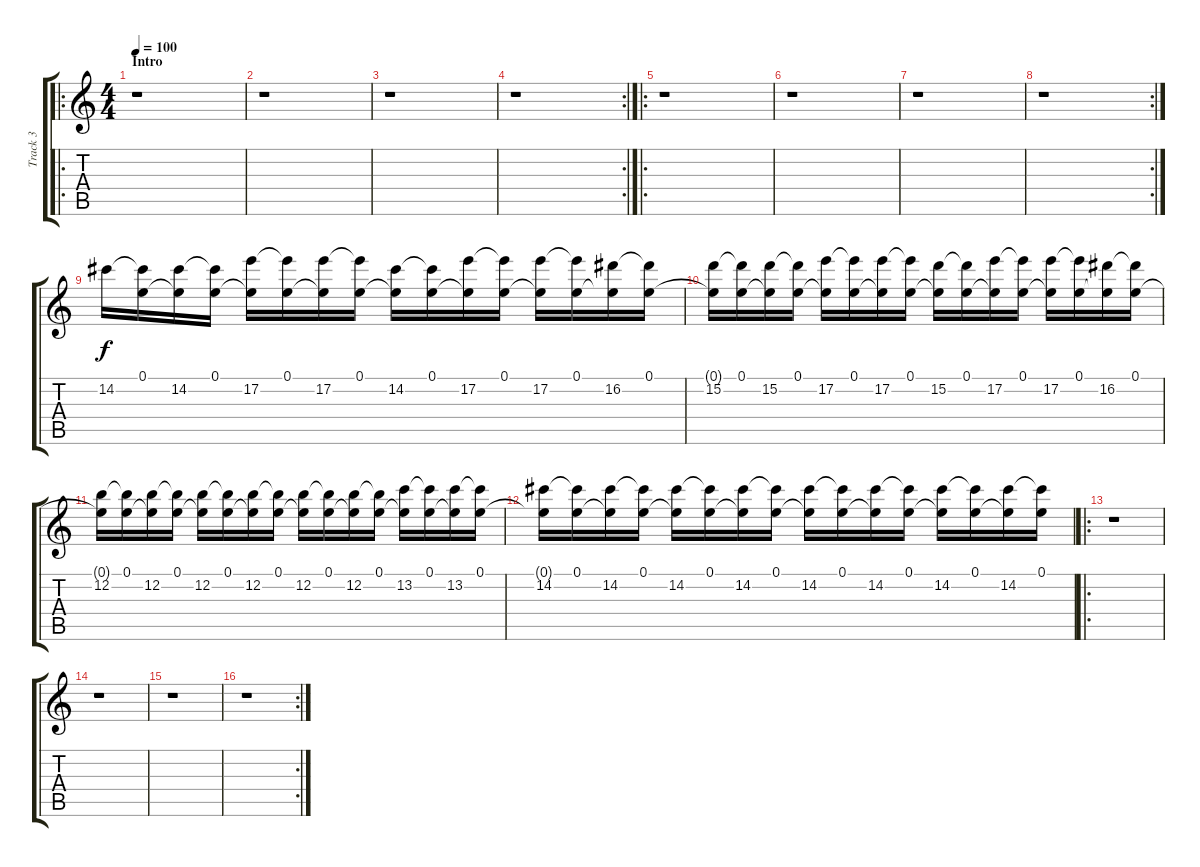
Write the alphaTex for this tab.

\track ("Track 3" "Track 3") {instrument acousticguitarsteel}
\staff {score tabs}
\tuning (E4 B3 G3 D3 A2 E2) {hide}
\ro
\ts (4 4)
\section ("" "Intro")
\tempo 100
\clef g2
\ks c
r.1{dy f instrument acousticguitarsteel} |
r.1 |
r.1 |
\rc 2
r.1 |
\ro
r.1 |
r.1 |
r.1 |
\rc 2
r.1 |
14.2.16 (0.1 14.2{t}).16 (0.1{t} 14.2).16 (0.1 14.2{t}).16 (0.1{t} 17.2).16 (0.1 17.2{t}).16 (0.1{t} 17.2).16 (0.1 17.2{t}).16 (0.1{t} 14.2).16 (0.1 14.2{t}).16 (0.1{t} 17.2).16 (0.1 17.2{t}).16 (0.1{t} 17.2).16 (0.1 17.2{t}).16 (0.1{t} 16.2).16 (0.1 16.2{t}).16 |
(0.1{t} 15.2).16 (0.1 15.2{t}).16 (0.1{t} 15.2).16 (0.1 15.2{t}).16 (0.1{t} 17.2).16 (0.1 17.2{t}).16 (0.1{t} 17.2).16 (0.1 17.2{t}).16 (0.1{t} 15.2).16 (0.1 15.2{t}).16 (0.1{t} 17.2).16 (0.1 17.2{t}).16 (0.1{t} 17.2).16 (0.1 17.2{t}).16 (0.1{t} 16.2).16 (0.1 16.2{t}).16 |
(0.1{t} 12.2).16 (0.1 12.2{t}).16 (0.1{t} 12.2).16 (0.1 12.2{t}).16 (0.1{t} 12.2).16 (0.1 12.2{t}).16 (0.1{t} 12.2).16 (0.1 12.2{t}).16 (0.1{t} 12.2).16 (0.1 12.2{t}).16 (0.1{t} 12.2).16 (0.1 12.2{t}).16 (0.1{t} 13.2).16 (0.1 13.2{t}).16 (0.1{t} 13.2).16 (0.1 13.2{t}).16 |
(0.1{t} 14.2).16 (0.1 14.2{t}).16 (0.1{t} 14.2).16 (0.1 14.2{t}).16 (0.1{t} 14.2).16 (0.1 14.2{t}).16 (0.1{t} 14.2).16 (0.1 14.2{t}).16 (0.1{t} 14.2).16 (0.1 14.2{t}).16 (0.1{t} 14.2).16 (0.1 14.2{t}).16 (0.1{t} 14.2).16 (0.1 14.2{t}).16 (0.1{t} 14.2).16 (0.1 14.2{t}).16 |
\ro
r.1 |
r.1 |
r.1 |
\rc 2
r.1
